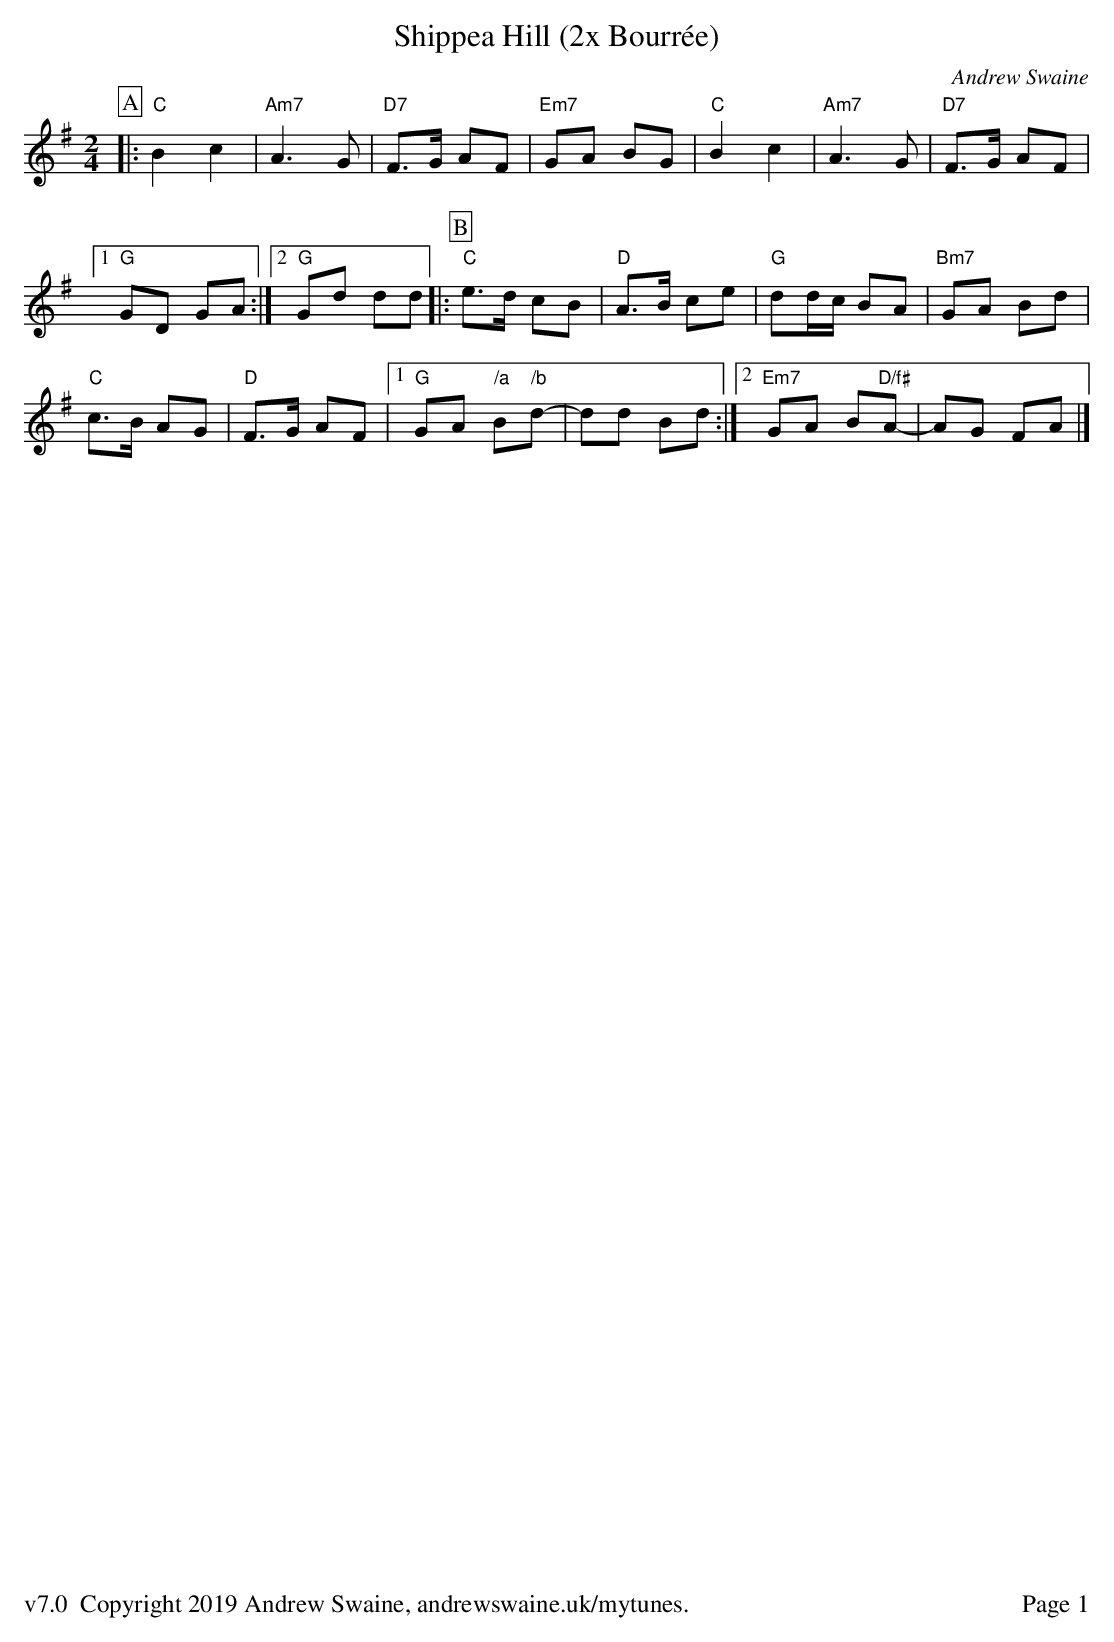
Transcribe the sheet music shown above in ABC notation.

X:1
T:Shippea Hill (2x Bourr\'ee)
C:Andrew Swaine
M:2/4
L:1/8
K:G
P:A
|:"C"B2c2|"Am7"A3G|"D7"F>G AF|"Em7"GA BG|"C"B2c2|"Am7"A3G|"D7"F>G AF|
[1 "G"GD GA:|2 "G"Gd dd|:[P:B] "C"e>d cB|"D"A>B ce|"G"dd/c/ BA|"Bm7"GA Bd|
"C"c>B AG|"D"F>G AF|1 "G"GA "/a"B"/b"d-|dd Bd:|2 "Em7"GA B"D/f#"A-|AG FA|]
